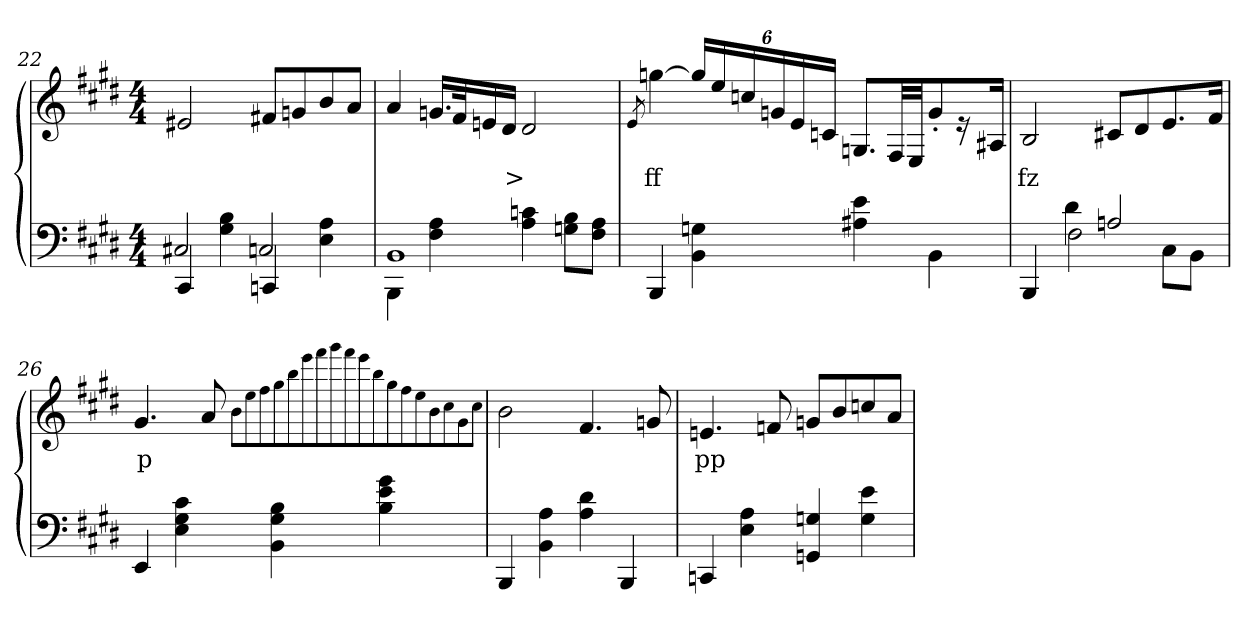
**kern	**kern	**text
*part2	*part1	*part1
*staff2	*staff1	*staff1
*clefF4	*clefG2	*
*k[f#c#g#d#]	*k[f#c#g#d#]	*
*M4/4	*M4/4	*
=22	=22	=22
*^	*	*
4CC#	2C#X/	2e#X	.
4B\ 4G#\	.	.	.
4CCn	2Cn/	8f#XL	.
.	.	8gn	.
4A\ 4E\	.	8b	.
.	.	8aJ	.
=23	=23	=23	=23
4BBB\	1BB	4a	.
4A\ 4F#\	.	16.gnLL	.
.	.	32f#	.
.	.	16en	.
.	.	16d#JJ	>
4cn\ 4A\	.	2d#	.
8B\ 8Gn\L	.	.	.
8A 8F#J	.	.	.
*v	*v	*	*
=24	=24	=24
.	8qe/	.
4BBB	[4ggn	ff
4Gn 4BB	24ggLL]	.
.	24ee	.
.	24ccn	.
.	24gn	.
.	24e	.
.	24cnJJ	.
4e 4A#X	8.GnL	.
.	32F#LL	.
.	32EJJ	.
4BB\	8g'>	.
.	16r	.
.	16A#XJk	.
=25	=25	=25
*^	*	*
4BBB	4ryy	2B	fz
4d#\	2F#	.	.
2An	.	8c#XL	.
.	.	8d#	.
.	8C#L	8.e	.
.	8BBJ	.	.
.	.	16f#Jk	.
*v	*v	*	*
=26	=26	=26
4EE	4.g#	p
4c# 4G# 4E	.	.
.	8a	.
4B 4G# 4BB	2ryy	.
4g# 4e 4B	.	.
.	8qb\L	.
.	8qee\	.
.	8qff#\	.
.	8qgg#\	.
.	8qbb\	.
.	8qeee\	.
.	8qfff#\	.
.	8qggg#\	.
.	8qfff#\	.
.	8qeee\	.
.	8qbb\	.
.	8qgg#\	.
.	8qff#\	.
.	8qee\	.
.	8qb\	.
.	8qcc#\	.
.	8qg#\	.
.	8qcc#\J	.
=27	=27	=27
4BBB	2b	.
4A 4BB	.	.
4d# 4A	4.f#	.
4BBB	.	.
.	8gn	.
=28	=28	=28
4CCn	4.en	pp
4A 4E	.	.
.	8fn	.
4Gn 4GGn	8gnL	.
.	8b	.
4e 4G	8ccn	.
.	8aJ	.
=	=	=
*-	*-	*-
